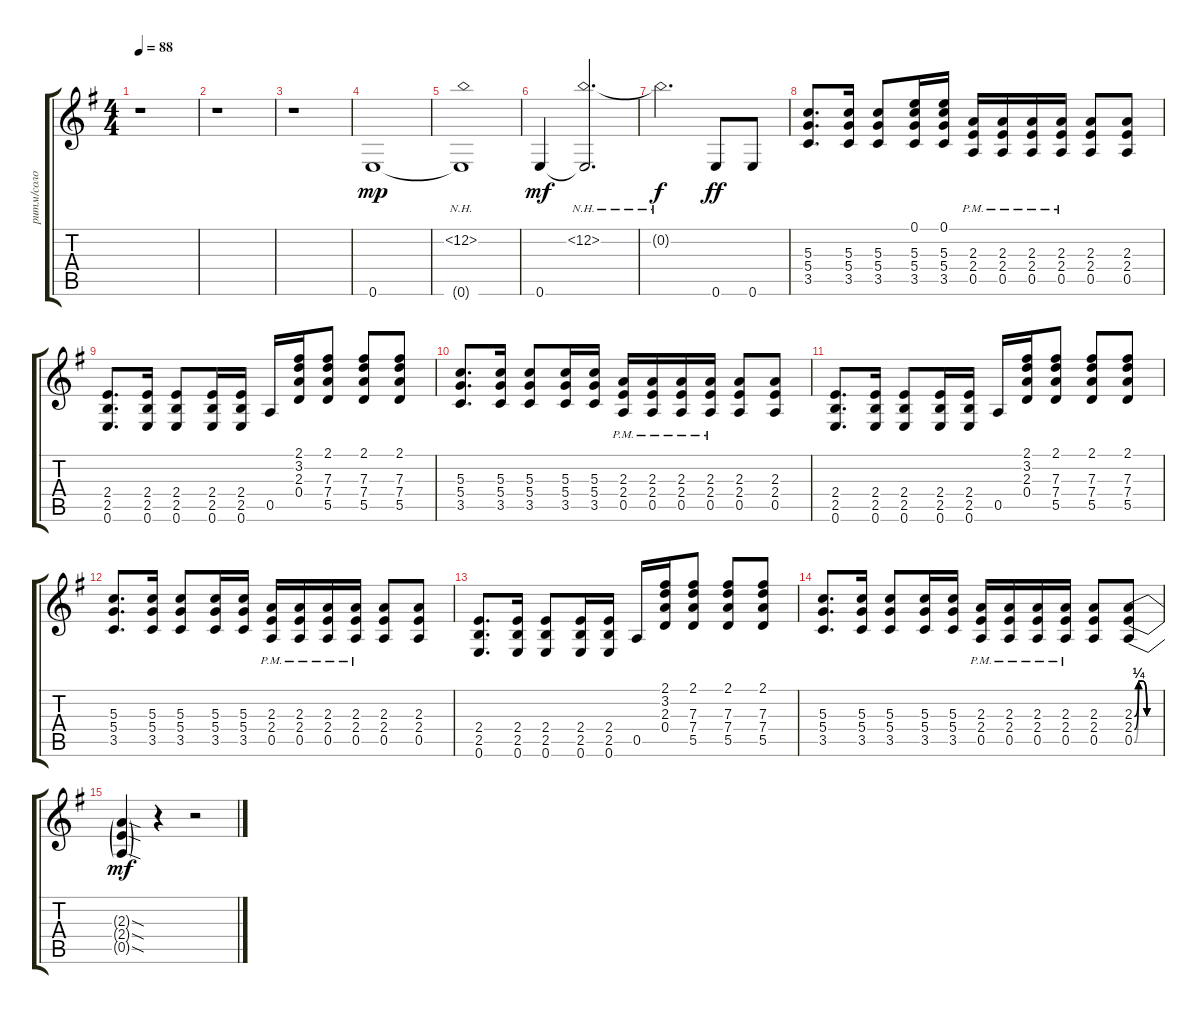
\track ("ритм/соло" "ритм/соло") {instrument overdrivenguitar}
\staff {score tabs}
\tuning (E4 B3 G3 D3 A2 E2) {hide}
\ts (4 4)
\tempo 88
\clef g2
\ks eminor
r.1{dy f} |
r.1 |
r.1 |
0.6.1{dy mp} |
(0.2{nh} 0.6{t}).1 |
0.6.4{dy mf} (0.2{nh} 0.6{t}).2{d} |
0.2{nh t}.2{d dy f} 0.6.8{dy ff} 0.6.8 |
(5.3 5.4 3.5).8{d} (5.3 5.4 3.5).16 (5.3 5.4 3.5).8 (0.1 5.3 5.4 3.5).16 (0.1 5.3 5.4 3.5).16 (2.3{pm} 2.4{pm} 0.5{pm}).16 (2.3{pm} 2.4{pm} 0.5{pm}).16 (2.3{pm} 2.4{pm} 0.5{pm}).16 (2.3{pm} 2.4{pm} 0.5{pm}).16 (2.3 2.4 0.5).8 (2.3 2.4 0.5).8 |
(2.4 2.5 0.6).8{d} (2.4 2.5 0.6).16 (2.4 2.5 0.6).8 (2.4 2.5 0.6).16 (2.4 2.5 0.6).16 0.5.16 (2.1 3.2 2.3 0.4).16 (2.1 7.3 7.4 5.5).8 (2.1 7.3 7.4 5.5).8 (2.1 7.3 7.4 5.5).8 |
(5.3 5.4 3.5).8{d} (5.3 5.4 3.5).16 (5.3 5.4 3.5).8 (5.3 5.4 3.5).16 (5.3 5.4 3.5).16 (2.3{pm} 2.4{pm} 0.5{pm}).16 (2.3{pm} 2.4{pm} 0.5{pm}).16 (2.3{pm} 2.4{pm} 0.5{pm}).16 (2.3{pm} 2.4{pm} 0.5{pm}).16 (2.3 2.4 0.5).8 (2.3 2.4 0.5).8 |
(2.4 2.5 0.6).8{d} (2.4 2.5 0.6).16 (2.4 2.5 0.6).8 (2.4 2.5 0.6).16 (2.4 2.5 0.6).16 0.5.16 (2.1 3.2 2.3 0.4).16 (2.1 7.3 7.4 5.5).8 (2.1 7.3 7.4 5.5).8 (2.1 7.3 7.4 5.5).8 |
(5.3 5.4 3.5).8{d} (5.3 5.4 3.5).16 (5.3 5.4 3.5).8 (5.3 5.4 3.5).16 (5.3 5.4 3.5).16 (2.3{pm} 2.4{pm} 0.5{pm}).16 (2.3{pm} 2.4{pm} 0.5{pm}).16 (2.3{pm} 2.4{pm} 0.5{pm}).16 (2.3{pm} 2.4{pm} 0.5{pm}).16 (2.3 2.4 0.5).8 (2.3 2.4 0.5).8 |
(2.4 2.5 0.6).8{d} (2.4 2.5 0.6).16 (2.4 2.5 0.6).8 (2.4 2.5 0.6).16 (2.4 2.5 0.6).16 0.5.16 (2.1 3.2 2.3 0.4).16 (2.1 7.3 7.4 5.5).8 (2.1 7.3 7.4 5.5).8 (2.1 7.3 7.4 5.5).8 |
(5.3 5.4 3.5).8{d} (5.3 5.4 3.5).16 (5.3 5.4 3.5).8 (5.3 5.4 3.5).16 (5.3 5.4 3.5).16 (2.3{pm} 2.4{pm} 0.5{pm}).16 (2.3{pm} 2.4{pm} 0.5{pm}).16 (2.3{pm} 2.4{pm} 0.5{pm}).16 (2.3{pm} 2.4{pm} 0.5{pm}).16 (2.3 2.4 0.5).8 (2.3{be (custom 0 0 10 1 20 1 30 0 60 0)} 2.4{be (custom 0 0 10 1 20 1 30 0 60 0)} 0.5{be (custom 0 0 10 1 20 1 30 0 60 0)}).8 |
(2.3{sod t} 2.4{sod t} 0.5{sod t}).4{dy mf} r.4 r.2
